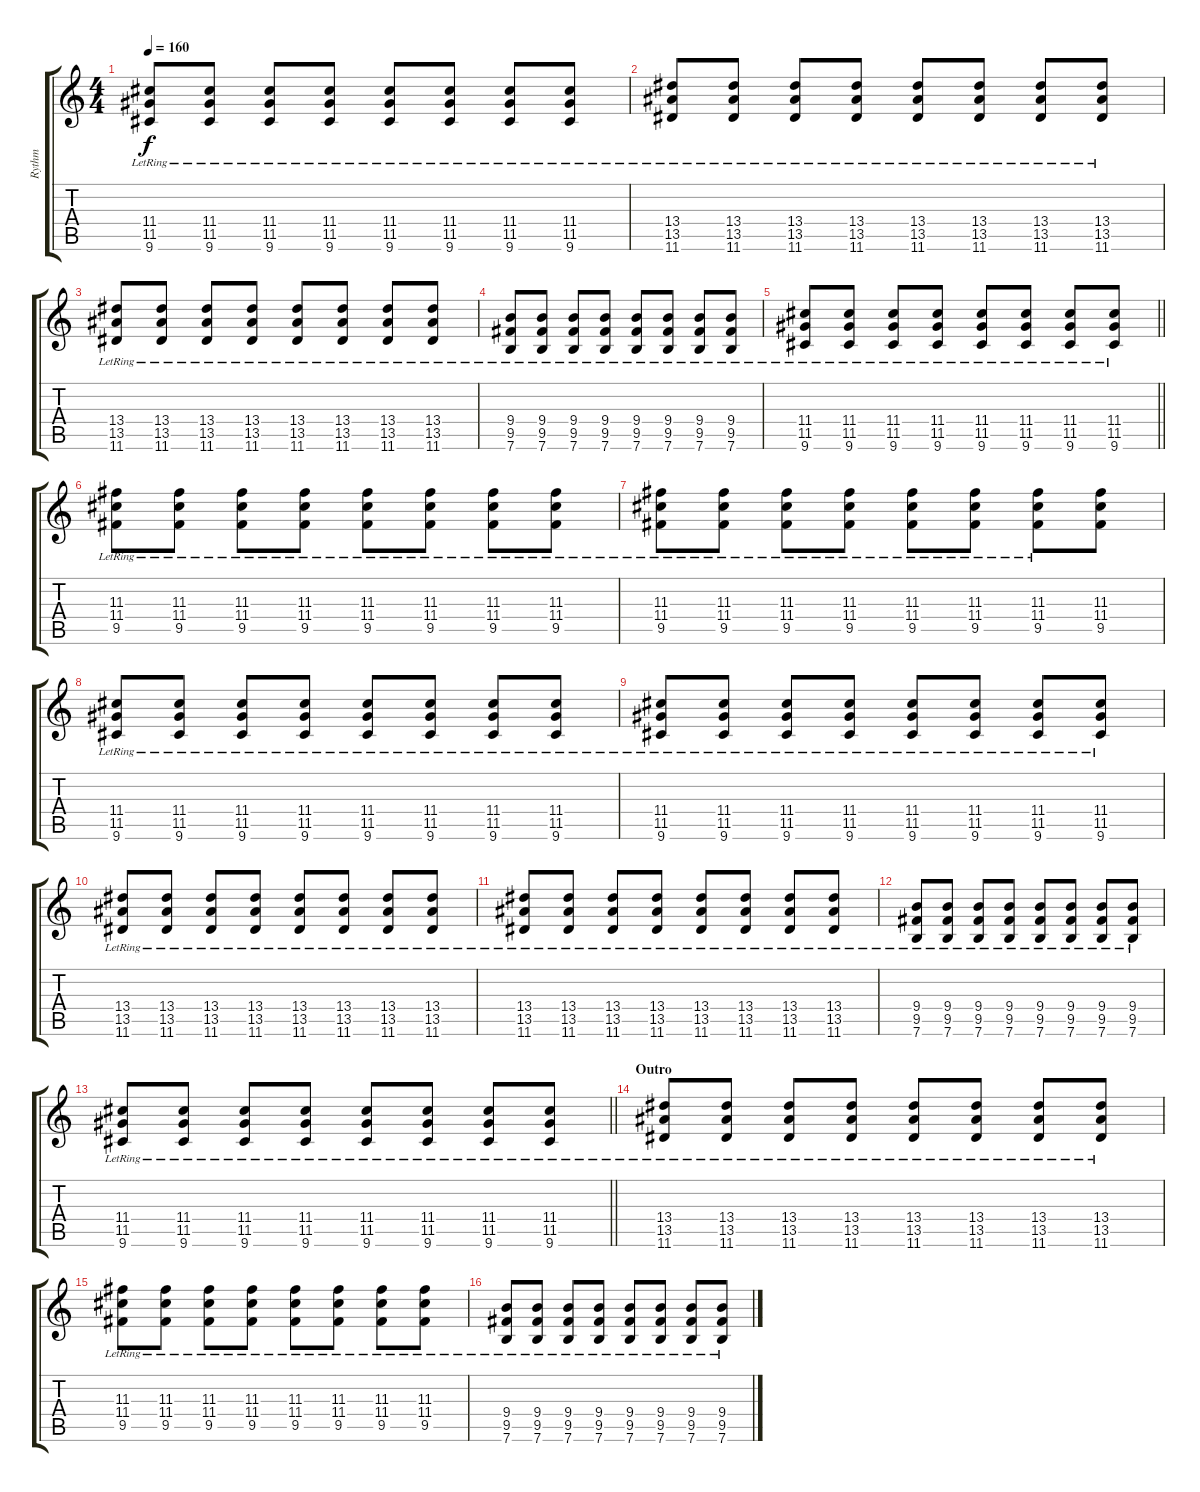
\track ("Rythm" "Rythm") {instrument overdrivenguitar}
\staff {score tabs}
\tuning (E4 B3 G3 D3 A2 E2) {hide}
\ts (4 4)
\tempo 160
\clef g2
\ks c
(11.4{lr} 11.5{lr} 9.6{lr}).8{dy f} (11.4{lr} 11.5{lr} 9.6{lr}).8 (11.4{lr} 11.5{lr} 9.6{lr}).8 (11.4{lr} 11.5{lr} 9.6{lr}).8 (11.4{lr} 11.5{lr} 9.6{lr}).8 (11.4{lr} 11.5{lr} 9.6{lr}).8 (11.4{lr} 11.5{lr} 9.6{lr}).8 (11.4{lr} 11.5{lr} 9.6{lr}).8 |
(13.4{lr} 13.5{lr} 11.6{lr}).8 (13.4{lr} 13.5{lr} 11.6{lr}).8 (13.4{lr} 13.5{lr} 11.6{lr}).8 (13.4{lr} 13.5{lr} 11.6{lr}).8 (13.4{lr} 13.5{lr} 11.6{lr}).8 (13.4{lr} 13.5{lr} 11.6{lr}).8 (13.4{lr} 13.5{lr} 11.6{lr}).8 (13.4{lr} 13.5{lr} 11.6{lr}).8 |
(13.4{lr} 13.5{lr} 11.6{lr}).8 (13.4{lr} 13.5{lr} 11.6{lr}).8 (13.4{lr} 13.5{lr} 11.6{lr}).8 (13.4{lr} 13.5{lr} 11.6{lr}).8 (13.4{lr} 13.5{lr} 11.6{lr}).8 (13.4{lr} 13.5{lr} 11.6{lr}).8 (13.4{lr} 13.5{lr} 11.6{lr}).8 (13.4{lr} 13.5{lr} 11.6{lr}).8 |
(9.4{lr} 9.5{lr} 7.6{lr}).8 (9.4{lr} 9.5{lr} 7.6{lr}).8 (9.4{lr} 9.5{lr} 7.6{lr}).8 (9.4{lr} 9.5{lr} 7.6{lr}).8 (9.4{lr} 9.5{lr} 7.6{lr}).8 (9.4{lr} 9.5{lr} 7.6{lr}).8 (9.4{lr} 9.5{lr} 7.6{lr}).8 (9.4{lr} 9.5{lr} 7.6{lr}).8 |
\barLineRight lightlight
(11.4{lr} 11.5{lr} 9.6{lr}).8 (11.4{lr} 11.5{lr} 9.6{lr}).8 (11.4{lr} 11.5{lr} 9.6{lr}).8 (11.4{lr} 11.5{lr} 9.6{lr}).8 (11.4{lr} 11.5{lr} 9.6{lr}).8 (11.4{lr} 11.5{lr} 9.6{lr}).8 (11.4{lr} 11.5{lr} 9.6{lr}).8 (11.4{lr} 11.5{lr} 9.6{lr}).8 |
(11.3{lr} 11.4{lr} 9.5{lr}).8 (11.3{lr} 11.4{lr} 9.5{lr}).8 (11.3{lr} 11.4{lr} 9.5{lr}).8 (11.3{lr} 11.4{lr} 9.5{lr}).8 (11.3{lr} 11.4{lr} 9.5{lr}).8 (11.3{lr} 11.4{lr} 9.5{lr}).8 (11.3{lr} 11.4{lr} 9.5{lr}).8 (11.3{lr} 11.4{lr} 9.5{lr}).8 |
(11.3{lr} 11.4{lr} 9.5{lr}).8 (11.3{lr} 11.4{lr} 9.5{lr}).8 (11.3{lr} 11.4{lr} 9.5{lr}).8 (11.3{lr} 11.4{lr} 9.5{lr}).8 (11.3{lr} 11.4{lr} 9.5{lr}).8 (11.3{lr} 11.4{lr} 9.5{lr}).8 (11.3{lr} 11.4{lr} 9.5{lr}).8 (11.3 11.4 9.5).8 |
(11.4{lr} 11.5{lr} 9.6{lr}).8 (11.4{lr} 11.5{lr} 9.6{lr}).8 (11.4{lr} 11.5{lr} 9.6{lr}).8 (11.4{lr} 11.5{lr} 9.6{lr}).8 (11.4{lr} 11.5{lr} 9.6{lr}).8 (11.4{lr} 11.5{lr} 9.6{lr}).8 (11.4{lr} 11.5{lr} 9.6{lr}).8 (11.4{lr} 11.5{lr} 9.6{lr}).8 |
(11.4{lr} 11.5{lr} 9.6{lr}).8 (11.4{lr} 11.5{lr} 9.6{lr}).8 (11.4{lr} 11.5{lr} 9.6{lr}).8 (11.4{lr} 11.5{lr} 9.6{lr}).8 (11.4{lr} 11.5{lr} 9.6{lr}).8 (11.4{lr} 11.5{lr} 9.6{lr}).8 (11.4{lr} 11.5{lr} 9.6{lr}).8 (11.4{lr} 11.5{lr} 9.6{lr}).8 |
(13.4{lr} 13.5{lr} 11.6{lr}).8 (13.4{lr} 13.5{lr} 11.6{lr}).8 (13.4{lr} 13.5{lr} 11.6{lr}).8 (13.4{lr} 13.5{lr} 11.6{lr}).8 (13.4{lr} 13.5{lr} 11.6{lr}).8 (13.4{lr} 13.5{lr} 11.6{lr}).8 (13.4{lr} 13.5{lr} 11.6{lr}).8 (13.4{lr} 13.5{lr} 11.6{lr}).8 |
(13.4{lr} 13.5{lr} 11.6{lr}).8 (13.4{lr} 13.5{lr} 11.6{lr}).8 (13.4{lr} 13.5{lr} 11.6{lr}).8 (13.4{lr} 13.5{lr} 11.6{lr}).8 (13.4{lr} 13.5{lr} 11.6{lr}).8 (13.4{lr} 13.5{lr} 11.6{lr}).8 (13.4{lr} 13.5{lr} 11.6{lr}).8 (13.4{lr} 13.5{lr} 11.6{lr}).8 |
(9.4{lr} 9.5{lr} 7.6{lr}).8 (9.4{lr} 9.5{lr} 7.6{lr}).8 (9.4{lr} 9.5{lr} 7.6{lr}).8 (9.4{lr} 9.5{lr} 7.6{lr}).8 (9.4{lr} 9.5{lr} 7.6{lr}).8 (9.4{lr} 9.5{lr} 7.6{lr}).8 (9.4{lr} 9.5{lr} 7.6{lr}).8 (9.4{lr} 9.5{lr} 7.6{lr}).8 |
\barLineRight lightlight
(11.4{lr} 11.5{lr} 9.6{lr}).8 (11.4{lr} 11.5{lr} 9.6{lr}).8 (11.4{lr} 11.5{lr} 9.6{lr}).8 (11.4{lr} 11.5{lr} 9.6{lr}).8 (11.4{lr} 11.5{lr} 9.6{lr}).8 (11.4{lr} 11.5{lr} 9.6{lr}).8 (11.4{lr} 11.5{lr} 9.6{lr}).8 (11.4{lr} 11.5{lr} 9.6{lr}).8 |
\section ("" "Outro")
(13.4{lr} 13.5{lr} 11.6{lr}).8 (13.4{lr} 13.5{lr} 11.6{lr}).8 (13.4{lr} 13.5{lr} 11.6{lr}).8 (13.4{lr} 13.5{lr} 11.6{lr}).8 (13.4{lr} 13.5{lr} 11.6{lr}).8 (13.4{lr} 13.5{lr} 11.6{lr}).8 (13.4{lr} 13.5{lr} 11.6{lr}).8 (13.4{lr} 13.5{lr} 11.6{lr}).8 |
(11.3{lr} 11.4{lr} 9.5{lr}).8 (11.3{lr} 11.4{lr} 9.5{lr}).8 (11.3{lr} 11.4{lr} 9.5{lr}).8 (11.3{lr} 11.4{lr} 9.5{lr}).8 (11.3{lr} 11.4{lr} 9.5{lr}).8 (11.3{lr} 11.4{lr} 9.5{lr}).8 (11.3{lr} 11.4{lr} 9.5{lr}).8 (11.3 11.4{lr} 9.5{lr}).8 |
(9.4{lr} 9.5{lr} 7.6{lr}).8 (9.4{lr} 9.5{lr} 7.6{lr}).8 (9.4{lr} 9.5{lr} 7.6{lr}).8 (9.4{lr} 9.5{lr} 7.6{lr}).8 (9.4{lr} 9.5{lr} 7.6{lr}).8 (9.4{lr} 9.5{lr} 7.6{lr}).8 (9.4{lr} 9.5{lr} 7.6{lr}).8 (9.4{lr} 9.5{lr} 7.6{lr}).8
